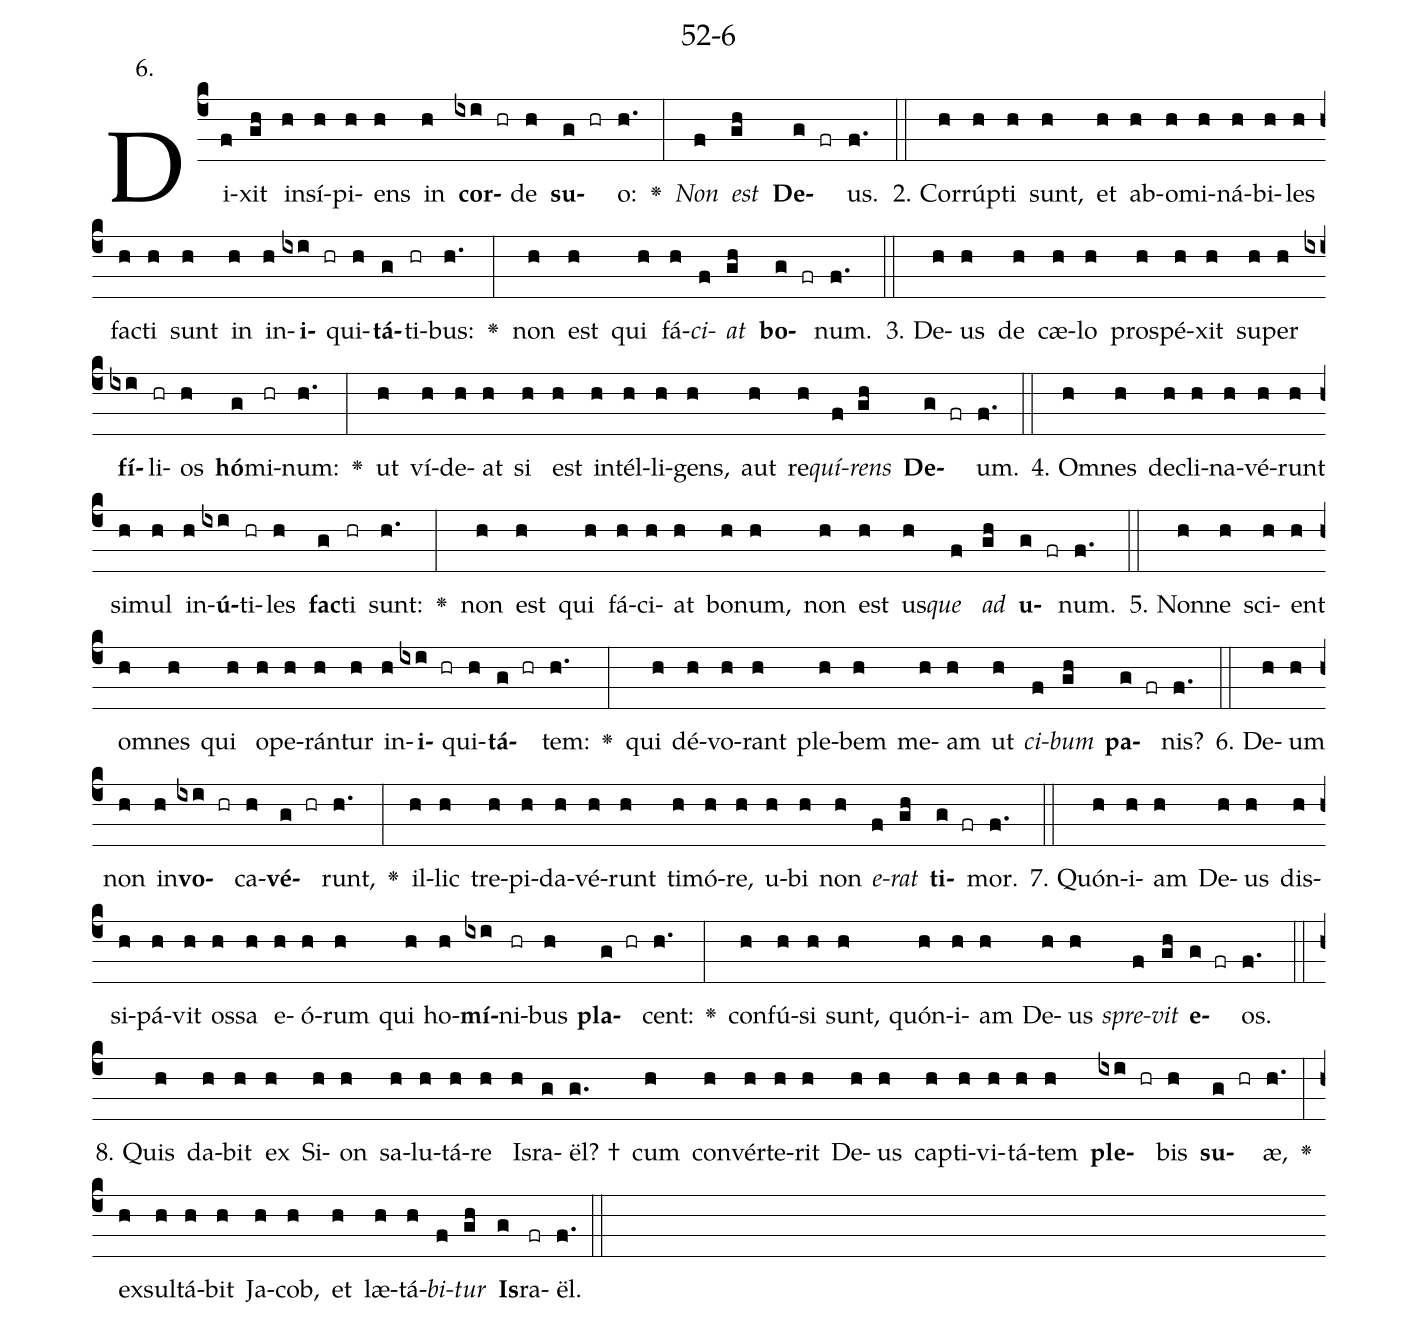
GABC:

name: 52-6;
annotation: 6.;
%%
(c4)Di(f)xit(gh) in(h)sí(h)pi(h)ens(h) in(h) <b>cor</b>(ixi hr)de(h) <b>su</b>(g hr)o:(h.) <v>\greheightstar</v>(:) <i>Non</i>(f) <i>est</i>(gh) <b>De</b>(g fr)us.(f.) (::)
2. Cor(h)rúp(h)ti(h) sunt,(h) et(h) ab(h)o(h)mi(h)ná(h)bi(h)les(h) fac(h)ti(h) sunt(h) in(h) in(h)<b>i</b>(ixi hr)qui(h)<b>tá</b>(g)ti(hr)bus:(h.) <v>\greheightstar</v>(:) non(h) est(h) qui(h) fá(h)<i>ci</i>(f)<i>at</i>(gh) <b>bo</b>(g fr)num.(f.) (::)
3. De(h)us(h) de(h) cæ(h)lo(h) pro(h)spé(h)xit(h) su(h)per(h) <b>fí</b>(ixi)li(hr)os(h) <b>hó</b>(g)mi(hr)num:(h.) <v>\greheightstar</v>(:) ut(h) ví(h)de(h)at(h) si(h) est(h) in(h)tél(h)li(h)gens,(h) aut(h) re(h)<i>quí</i>(f)<i>rens</i>(gh) <b>De</b>(g fr)um.(f.) (::)
4. Om(h)nes(h) de(h)cli(h)na(h)vé(h)runt(h) si(h)mul(h) in(h)<b>ú</b>(ixi)ti(hr)les(h) <b>fac</b>(g)ti(hr) sunt:(h.) <v>\greheightstar</v>(:) non(h) est(h) qui(h) fá(h)ci(h)at(h) bo(h)num,(h) non(h) est(h) us(h)<i>que</i>(f) <i>ad</i>(gh) <b>u</b>(g fr)num.(f.) (::)
5. Non(h)ne(h) sci(h)ent(h) om(h)nes(h) qui(h) o(h)pe(h)rán(h)tur(h) in(h)<b>i</b>(ixi hr)qui(h)<b>tá</b>(g hr)tem:(h.) <v>\greheightstar</v>(:) qui(h) dé(h)vo(h)rant(h) ple(h)bem(h) me(h)am(h) ut(h) <i>ci</i>(f)<i>bum</i>(gh) <b>pa</b>(g fr)nis?(f.) (::)
6. De(h)um(h) non(h) in(h)<b>vo</b>(ixi hr)ca(h)<b>vé</b>(g hr)runt,(h.) <v>\greheightstar</v>(:) il(h)lic(h) tre(h)pi(h)da(h)vé(h)runt(h) ti(h)mó(h)re,(h) u(h)bi(h) non(h) <i>e</i>(f)<i>rat</i>(gh) <b>ti</b>(g fr)mor.(f.) (::)
7. Quón(h)i(h)am(h) De(h)us(h) dis(h)si(h)pá(h)vit(h) os(h)sa(h) e(h)ó(h)rum(h) qui(h) ho(h)<b>mí</b>(ixi)ni(hr)bus(h) <b>pla</b>(g hr)cent:(h.) <v>\greheightstar</v>(:) con(h)fú(h)si(h) sunt,(h) quón(h)i(h)am(h) De(h)us(h) <i>spre</i>(f)<i>vit</i>(gh) <b>e</b>(g fr)os.(f.) (::)
8. Quis(h) da(h)bit(h) ex(h) Si(h)on(h) sa(h)lu(h)tá(h)re(h) Is(h)ra(g)ël? †(g.) cum(h) con(h)vér(h)te(h)rit(h) De(h)us(h) cap(h)ti(h)vi(h)tá(h)tem(h) <b>ple</b>(ixi hr)bis(h) <b>su</b>(g hr)æ,(h.) <v>\greheightstar</v>(:) ex(h)sul(h)tá(h)bit(h) Ja(h)cob,(h) et(h) læ(h)tá(h)<i>bi</i>(f)<i>tur</i>(gh) <b>Is</b>(g)ra(fr)ël.(f.) (::)
